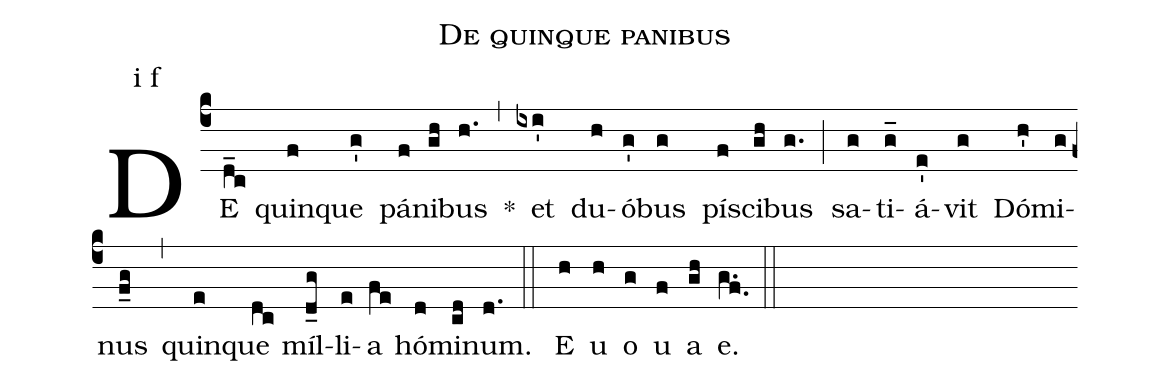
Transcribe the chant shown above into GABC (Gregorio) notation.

name:De quinque panibus;
mode:i f;
%%
(c4) DE(d_c) quin(f)que(g') pá(f)ni(gh)bus(h.) *(,) et(ixi') du(h)ó(g')bus(g) pí(f)sci(gh)bus(g.) (;) sa(g)ti(g_)á(e')vit(g) Dó(h')mi(g)nus(f_g) (,) quin(e)que(dc) míl(d_g)li(e)a(fe) hó(d)mi(cd)num.(d.) (::) <eu> E(h) u(h) o(g) u(f) a(gh) e.(g.f.) </eu> (::)
